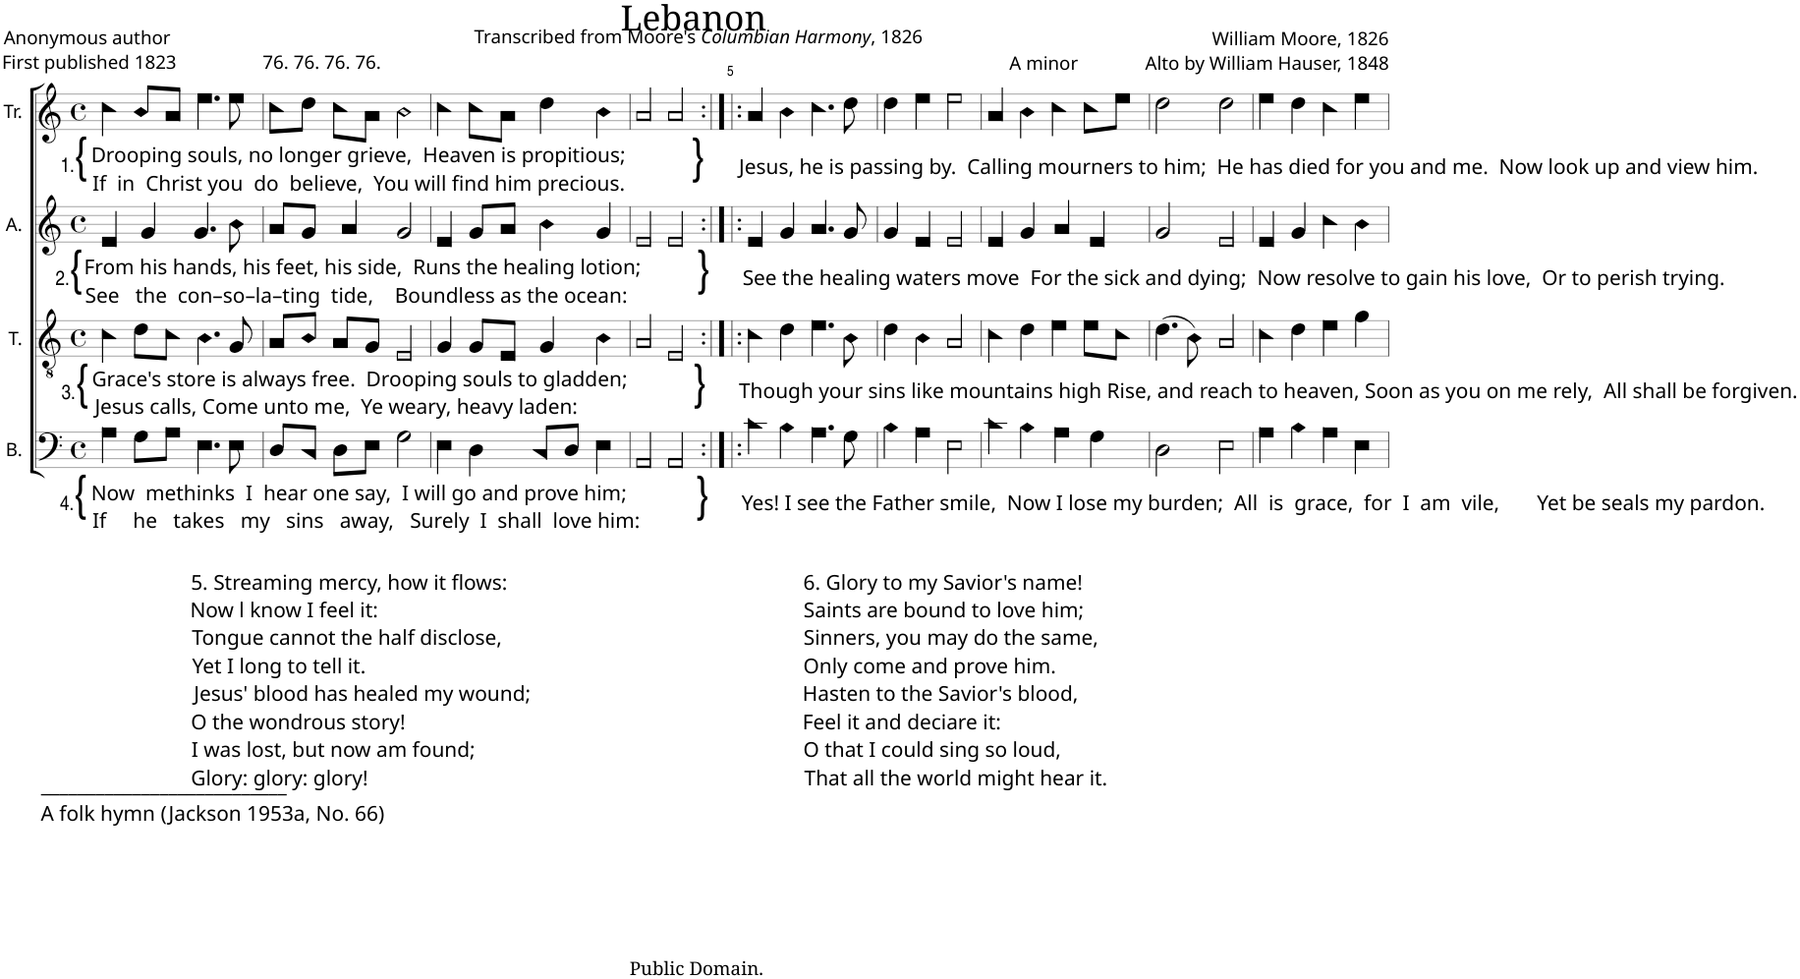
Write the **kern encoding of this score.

**kern	**kern	**kern	**kern
*part4	*part3	*part2	*part1
*staff4	*staff3	*staff2	*staff1
*I"B.	*I"T.	*I"A.	*I"Tr.
*I'B.	*I'T.	*	*I'Tr.
*clefF4	*clefGv2	*clefG2	*clefG2
*k[]	*k[]	*k[]	*k[]
*M4/4	*M4/4	*M4/4	*M4/4
*met(c)	*met(c)	*met(c)	*met(c)
=1	=1	=1	=1
!	!	!	!LO:TX:b:t=Drooping souls, no longer grieve,  Heaven is propitious;
!	!	!	!LO:TX:b:t=If  in  Christ you  do  believe,  You will find him precious.
!	!	!	!LO:TX:b:t=1.
!	!	!	!LO:TX:b:t={
!	!	!LO:TX:b:t=From his hands, his feet, his side,  Runs the healing lotion;	!
!	!	!LO:TX:b:t=See   the  con–so–la–ting  tide,    Boundless as the ocean&colon;	!
!	!	!LO:TX:b:t=2.	!
!	!	!LO:TX:b:t={	!
!	!LO:TX:b:t=Grace's store is always free.  Drooping souls to gladden;	!	!
!	!LO:TX:b:t=Jesus calls, Come unto me,  Ye weary, heavy laden&colon;	!	!
!	!LO:TX:b:t=3.	!	!
!	!LO:TX:b:t={	!	!
!LO:TX:b:t=Now  methinks  I  hear one say,  I will go and prove him;	!	!	!
!LO:TX:b:t=If     he   takes   my   sins   away,   Surely  I  shall  love him&colon;	!	!	!
!LO:TX:b:t=4.	!	!	!
!LO:TX:b:t={	!	!	!
!LO:TX:b:t=5. Streaming mercy, how it flows&colon;	!	!	!
!LO:TX:b:t=Now l know I feel it&colon;	!	!	!
!LO:TX:b:t=Tongue cannot the half disclose,	!	!	!
!LO:TX:b:t=Yet I long to tell it.	!	!	!
!LO:TX:b:t=Jesus' blood has healed my wound;	!	!	!
!LO:TX:b:t=O the wondrous story!	!	!	!
!LO:TX:b:t=I was lost, but now am found;	!	!	!
!LO:TX:b:t=Glory&colon; glory&colon; glory!	!	!	!
!LO:TX:b:t=___________________________	!	!	!
!LO:TX:b:t=A folk hymn (Jackson 1953a, No. 66)	!	!	!
4A!\	4c!\	4e!/	4cc!\
8G!\L	8d!\L	4g!/	8b!/L
8A!\J	8c!\J	.	8a!/J
4.E!\	4.B!\	4.g!/	4.ee!\
8E!\	8G!/	8b!\	8ee!\
=2	=2	=2	=2
8D!/L	8A!/L	8a!/L	8cc!\L
8C!/J	8B!/J	8g!/J	8dd!\J
8D!\L	8A!/L	4a!/	8cc!\L
8E!\J	8G!/J	.	8a!\J
2G!\	2E!/	2g!/	2b!\
=3	=3	=3	=3
4E!\	4G!/	4e!/	4cc!\
4D!\	8G!/L	8g!/L	8cc!\L
.	8E!/J	8a!/J	8a!\J
8C!/L	4G!/	4b!\	4dd!\
8D!/J	.	.	.
4E!\	4B!\	4g!/	4b!\
=4	=4	=4	=4
2AA!/	2A!/	2e!/	2a!/
!	!	!	!LO:TX:b:t=}
!	!	!LO:TX:b:t=}	!
!	!LO:TX:b:t=}	!	!
!LO:TX:b:t=}	!	!	!
2AA!/	2E!/	2e!/	2a!/
=5:|!|:	=5:|!|:	=5:|!|:	=5:|!|:
!	!	!	!LO:TX:b:t=Jesus, he is passing by.  Calling mourners to him;  He has died for you and me.  Now look up and view him.
!	!	!LO:TX:b:t=See the healing waters move  For the sick and dying;  Now resolve to gain his love,  Or to perish trying.	!
!	!LO:TX:b:t=Though your sins like mountains high Rise, and reach to heaven, Soon as you on me rely,  All shall be forgiven.	!	!
!LO:TX:b:t=Yes! I see the Father smile,  Now I lose my burden;  All  is  grace,  for  I  am  vile,       Yet be seals my pardon.	!	!	!
4c!\	4c!\	4e!/	4a!/
4B!\	4d!\	4g!/	4b!\
!LO:TX:b:t=6. Glory to my Savior's name!	!	!	!
!LO:TX:b:t=Saints are bound to love him;	!	!	!
!LO:TX:b:t=Sinners, you may do the same,	!	!	!
!LO:TX:b:t=Only come and prove him.	!	!	!
!LO:TX:b:t=Hasten to the Savior's blood,	!	!	!
!LO:TX:b:t=Feel it and deciare it&colon;	!	!	!
!LO:TX:b:t=O that I could sing so loud,	!	!	!
!LO:TX:b:t=That all the world might hear it.	!	!	!
4.A!\	4.e!\	4.a!/	4.cc!\
8G!\	8B!\	8g!/	8dd!\
=6	=6	=6	=6
4B!\	4d!\	4g!/	4dd!\
4A!\	4B!\	4e!/	4ee!\
2E!\	2A!/	2e!/	2ee!\
=7	=7	=7	=7
4c!\	4c!\	4e!/	4a!/
4B!\	4d!\	4g!/	4b!\
4A!\	4e!\	4a!/	4cc!\
4G!\	8e!\L	4e!/	8cc!\L
.	8c!\J	.	8ee!\J
=8	=8	=8	=8
2D!\	(4.d!\	2g!/	2dd!\
.	8B!\)	.	.
2E!\	2A!/	2e!/	2dd!\
=9	=9	=9	=9
4A!\	4c!\	4e!/	4ee!\
4B!\	4d!\	4g!/	4dd!\
4A!\	4e!\	4cc!\	4cc!\
4E!\	4g!\	4b!\	4ee!\
=	=	=	=
*-	*-	*-	*-
